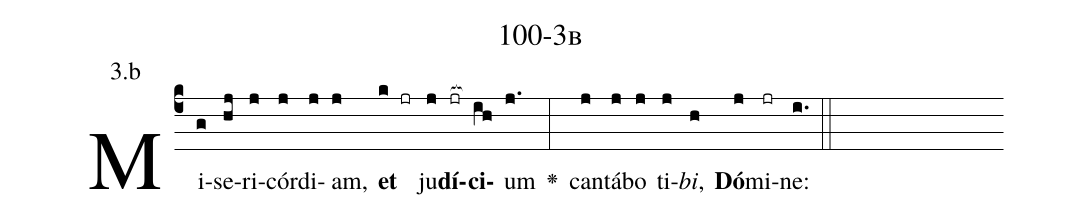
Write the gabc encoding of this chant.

name: 100-3b;
annotation: 3.b;
%%
(c4)Mi(g)se(hj)ri(j)cór(j)di(j)am,(j) <b>et</b>(k jr) ju(j)<b>dí</b>(jr[ocb:1{])<b>ci</b>(ih[ocb:0}])um(j.) <v>\greheightstar</v>(:) can(j)tá(j)bo(j) ti(j)<i>bi</i>,(h) <b>Dó</b>(j)mi(jr)ne:(i.) (::)


%E(j) u(j) o(j) u(h) a(j) e.(i.) (::)
